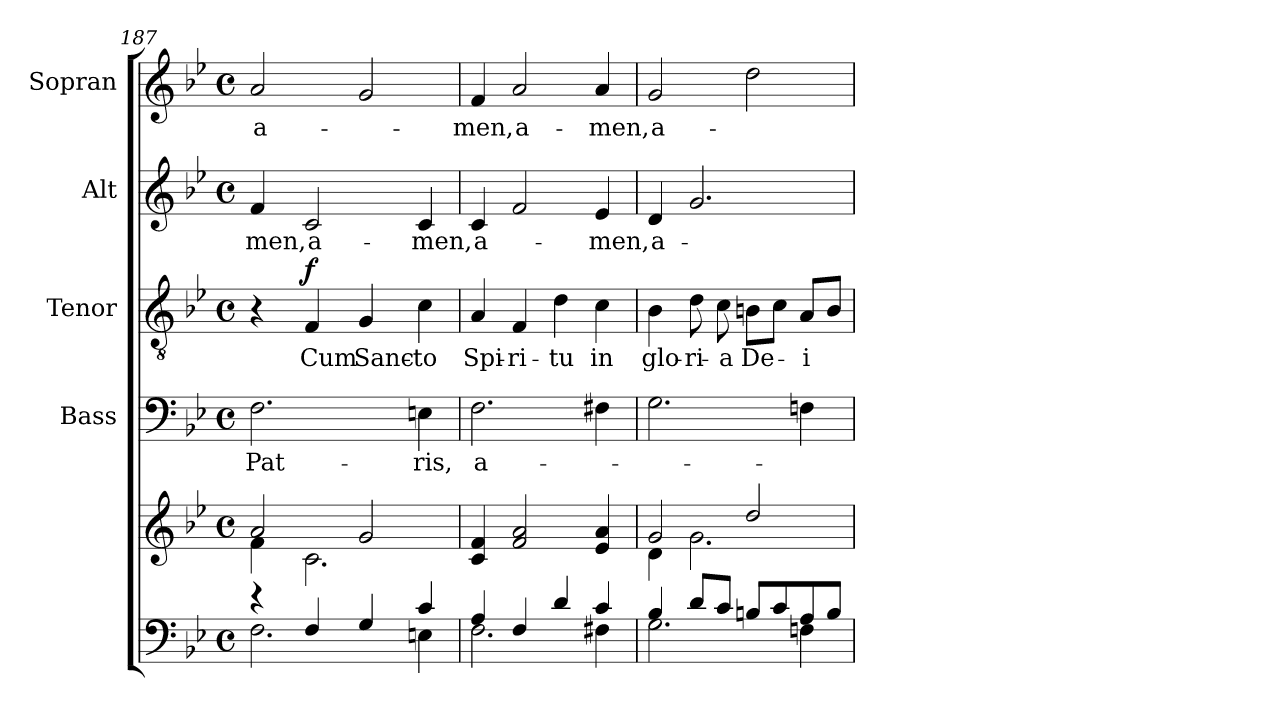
**kern	**kern	**kern	**text	**kern	**text	**dynam	**kern	**text	**kern	**text
*part5	*part5	*part4	*part4	*part3	*part3	*part3	*part2	*part2	*part1	*part1
*staff6	*staff5	*staff4	*staff4	*staff3	*staff3	*staff3	*staff2	*staff2	*staff1	*staff1
*	*	*I"Bass	*	*I"Tenor	*	*	*I"Alt	*	*I"Sopran	*
*	*	*I'B.	*	*I'T.	*	*	*I'A.	*	*I'S.	*
*clefF4	*clefG2	*clefF4	*	*clefGv2	*	*	*clefG2	*	*clefG2	*
*k[b-e-]	*k[b-e-]	*k[b-e-]	*	*k[b-e-]	*	*	*k[b-e-]	*	*k[b-e-]	*
*B-:	*B-:	*B-:	*	*B-:	*	*	*B-:	*	*B-:	*
*M4/4	*M4/4	*M4/4	*	*M4/4	*	*	*M4/4	*	*M4/4	*
*met(c)	*met(c)	*met(c)	*	*met(c)	*	*	*met(c)	*	*met(c)	*
=187	=187	=187	=187	=187	=187	=187	=187	=187	=187	=187
*^	*^	*	*	*	*	*	*	*	*	*
!	!	!	!	!	!LO:LY:b	!	!	!	!	!LO:LY:b	!	!LO:LY:b
4rd	2.F\	2a/	4f\	2.F\	Pat-	4r	.	.	4f/	-men,	2a/	a-
!	!	!	!	!	!	!	!LO:LY:b	!LO:DY:a	!	!LO:LY:b	!	!
4F/	.	.	2.c\	.	.	4F/	Cum	f	2c/	a-	.	.
!	!	!	!	!	!	!	!LO:LY:b	!	!	!	!	!
4G/	.	2g/	.	.	.	4G/	Sanc-	.	.	.	2g/	.
!	!	!	!	!	!LO:LY:b	!	!LO:LY:b	!	!	!LO:LY:b	!	!
4c/	4En\	.	.	4En\	-ris,	4c\	-to	.	4c/	-men,	.	.
*	*	*v	*v	*	*	*	*	*	*	*	*	*
=188	=188	=188	=188	=188	=188	=188	=188	=188	=188	=188	=188
!	!	!	!	!LO:LY:b	!	!LO:LY:b	!	!	!LO:LY:b	!	!LO:LY:b
4A/	2.F\	4c/ 4f/	2.F\	a-	4A/	Spi-	.	4c/	a-	4f/	-men,
!	!	!	!	!	!	!LO:LY:b	!	!	!	!	!LO:LY:b
4F/	.	2f/ 2a/	.	.	4F/	-ri-	.	2f/	.	2a/	a-
!	!	!	!	!	!	!LO:LY:b	!	!	!	!	!
4d/	.	.	.	.	4d\	-tu	.	.	.	.	.
!	!	!	!	!	!	!LO:LY:b	!	!	!LO:LY:b	!	!LO:LY:b
4c/	4F#X\	4e-/ 4a/	4F#X\	.	4c\	in	.	4e-/	-men,	4a/	-men,
!!LO:LB:g=z
=189	=189	=189	=189	=189	=189	=189	=189	=189	=189	=189	=189
*	*	*^	*	*	*	*	*	*	*	*	*
!	!	!	!	!	!	!	!LO:LY:b	!	!	!LO:LY:b	!	!LO:LY:b
4B-/	2.G\	2g/	4d\	2.G\	.	4B-\	glo-	.	4d/	a-	2g/	a-
!	!	!	!	!	!	!	!LO:LY:b	!	!	!	!	!
8d/L	.	.	2.g\	.	.	8d\	-ri-	.	2.g/	.	.	.
!	!	!	!	!	!	!	!LO:LY:b	!	!	!	!	!
8c/J	.	.	.	.	.	8c\	-a	.	.	.	.	.
!	!	!	!	!	!	!	!LO:LY:b	!	!	!	!	!
8Bn/L	.	2dd/	.	.	.	8Bn\L	De-	.	.	.	2dd\	.
8c/	.	.	.	.	.	8c\J	.	.	.	.	.	.
!	!	!	!	!	!	!	!LO:LY:b	!	!	!	!	!
8A/	4Fn\	.	.	4Fn\	.	8A/L	-i	.	.	.	.	.
8B/J	.	.	.	.	.	8B/J	.	.	.	.	.	.
*v	*v	*	*	*	*	*	*	*	*	*	*	*
*	*v	*v	*	*	*	*	*	*	*	*	*
=	=	=	=	=	=	=	=	=	=	=
*-	*-	*-	*-	*-	*-	*-	*-	*-	*-	*-
